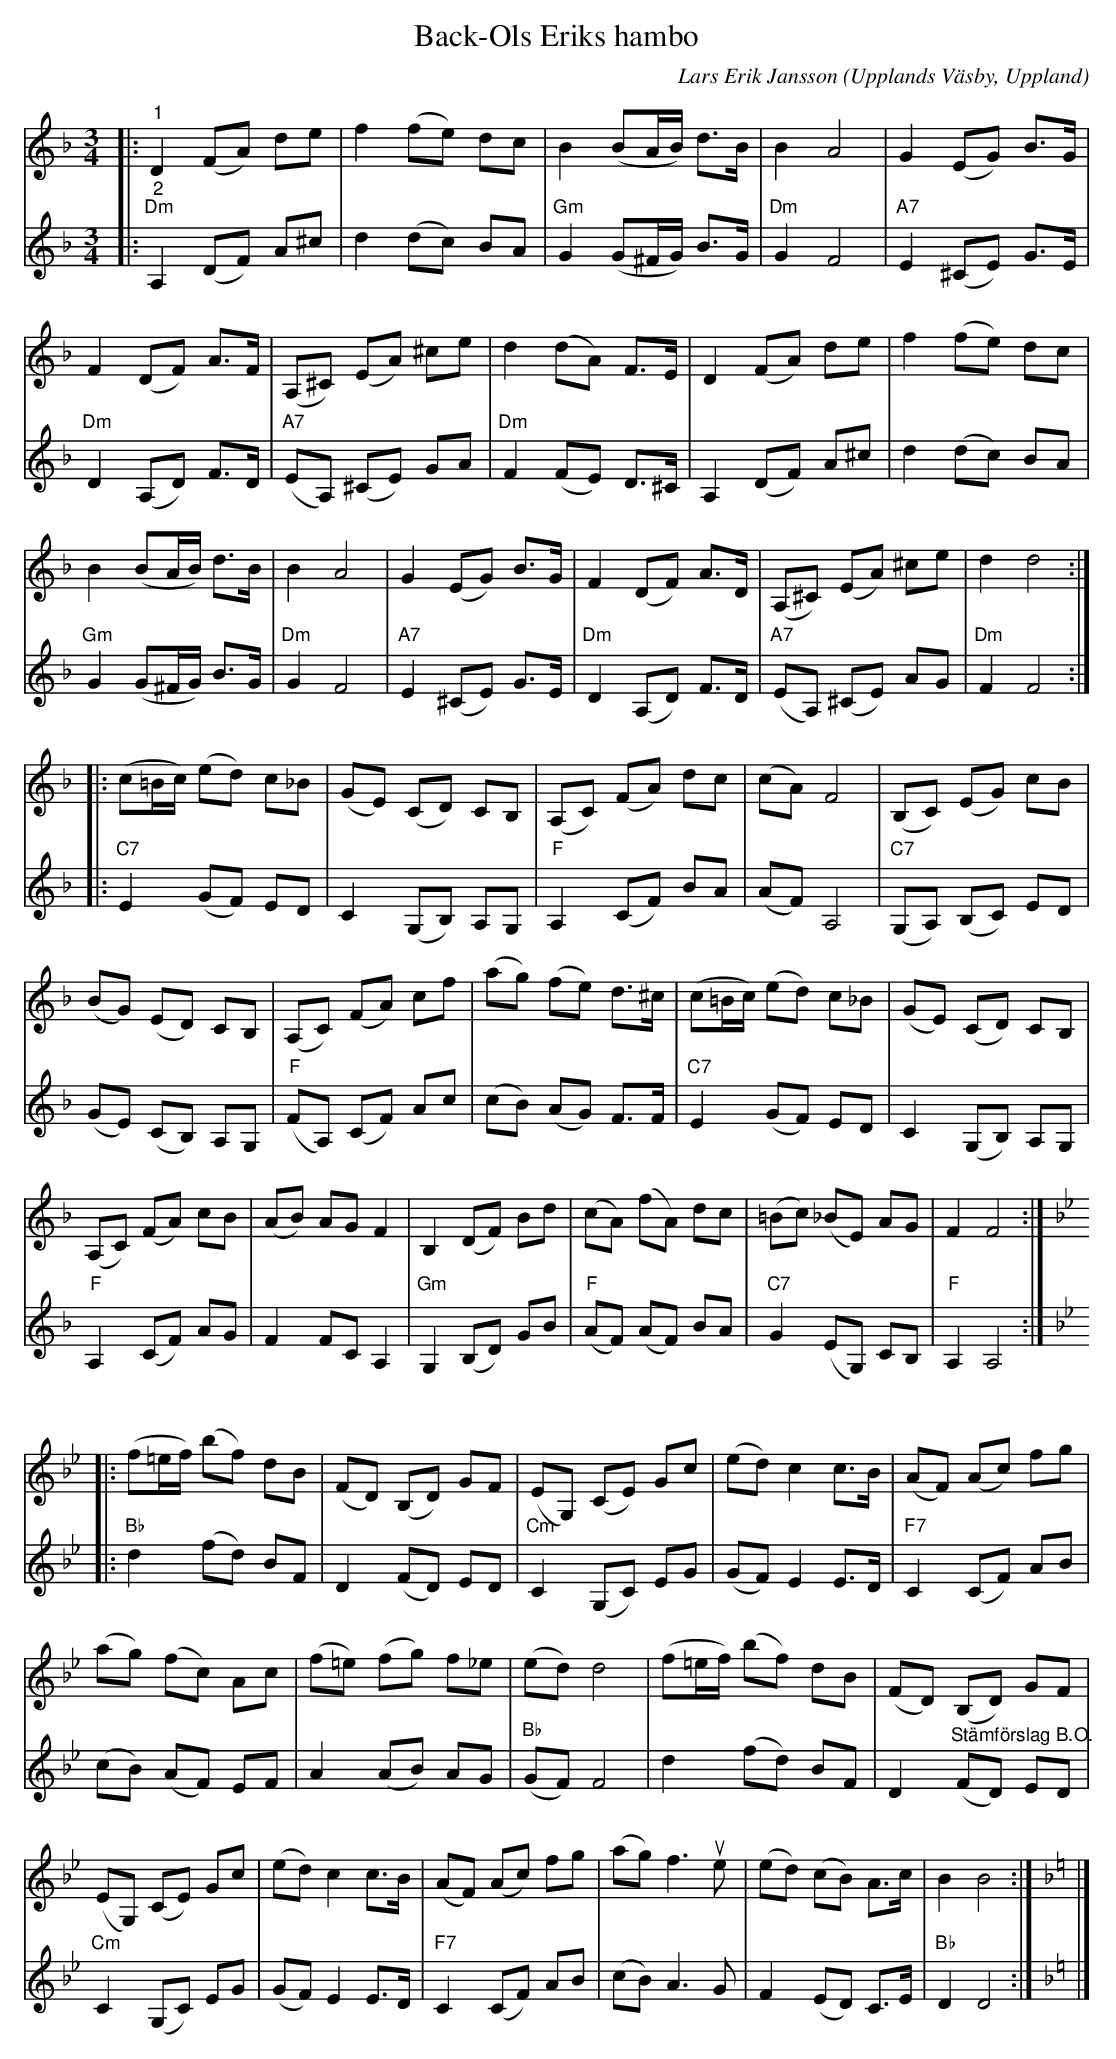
X:1
T:Back-Ols Eriks hambo
C:Lars Erik Jansson
O:Upplands Väsby, Uppland
L:1/8
M:3/4
K:Dm
V:1
|:"^1" D2 (FA) de | f2 (fe) dc | B2 (BA/B/) d>B | B2 A4 | G2 (EG) B>G |
F2 (DF) A>F | (A,^C) (EA) ^ce | d2 (dA) F>E | D2 (FA) de | f2 (fe) dc |
B2 (BA/B/) d>B | B2 A4 | G2 (EG) B>G | F2 (DF) A>D | (A,^C) (EA) ^ce | d2 d4 ::
(c=B/c/) (ed) c_B | (GE) (CD) CB, | (A,C) (FA) dc | (cA) F4 | (B,C) (EG) cB |
(BG) (ED) CB, | (A,C) (FA) cf | (ag) (fe) d>^c | (c=B/c/) (ed) c_B | (GE) (CD) CB, |
(A,C) (FA) cB | (AB) AG F2 | B,2 (DF) Bd | (cA) (fA) dc | (=Bc) (_BE) AG | F2 F4 ::
[K:Bb] (f=e/f/) (bf) dB | (FD) (B,D) GF | (EG,) (CE) Gc | (ed) c2 c>B | (AF) (Ac) fg |
(ag) (fc) Ac | (f=e) (fg) f_e | (ed) d4 | (f=e/f/) (bf) dB | (FD) (B,D) GF |
(EG,) (CE) Gc | (ed) c2 c>B | (AF) (Ac) fg | (ag) f3u e | (ed) (cB) A>c | B2 B4 :|[K:F] |]
V:2
|:"^2""Dm" A,2 (DF) A^c | d2 (dc) BA | "Gm"G2 (G^F/G/) B>G | "Dm"G2 F4 | "A7" E2 (^CE) G>E | "Dm" D2 (A,D) F>D |
"A7" (EA,) (^CE) GA |"Dm" F2 (FE) D>^C | A,2 (DF) A^c | d2 (dc) BA |"Gm" G2 (G^F/G/) B>G |
"Dm" G2 F4 |"A7" E2 (^CE) G>E |"Dm" D2 (A,D) F>D |"A7" (EA,) (^CE) AG |"Dm" F2 F4 ::
"C7" E2 (GF) ED | C2 (G,B,) A,G, |"F" A,2 (CF) BA | (AF) A,4 |"C7" (G,A,) (B,C) ED |
(GE) (CB,) A,G, |"F" (FA,) (CF) Ac | (cB) (AG) F>F |"C7" E2 (GF) ED | C2 (G,B,) A,G, |
"F" A,2 (CF) AG | F2 FC A,2 |"Gm" G,2 (B,D) GB | "F" (AF) (AF) BA |"C7" G2 (EG,) CB, |
"F" A,2 A,4 ::[K:Bb]"Bb" d2 (fd) BF | D2 (FD) ED |"Cm" C2 (G,C) EG | (GF) E2 E>D |
"F7" C2 (CF) AB | (cB) (AF) EF | A2 (AB) AG |"Bb" (GF) F4 | d2 (fd) BF |
D2"^Stämförslag B.O." (FD) ED |"Cm" C2 (G,C) EG | (GF) E2 E>D |
"F7" C2 (CF) AB | (cB) A3 G | F2 (ED) C>E |"Bb" D2 D4 :|[K:F] |]
